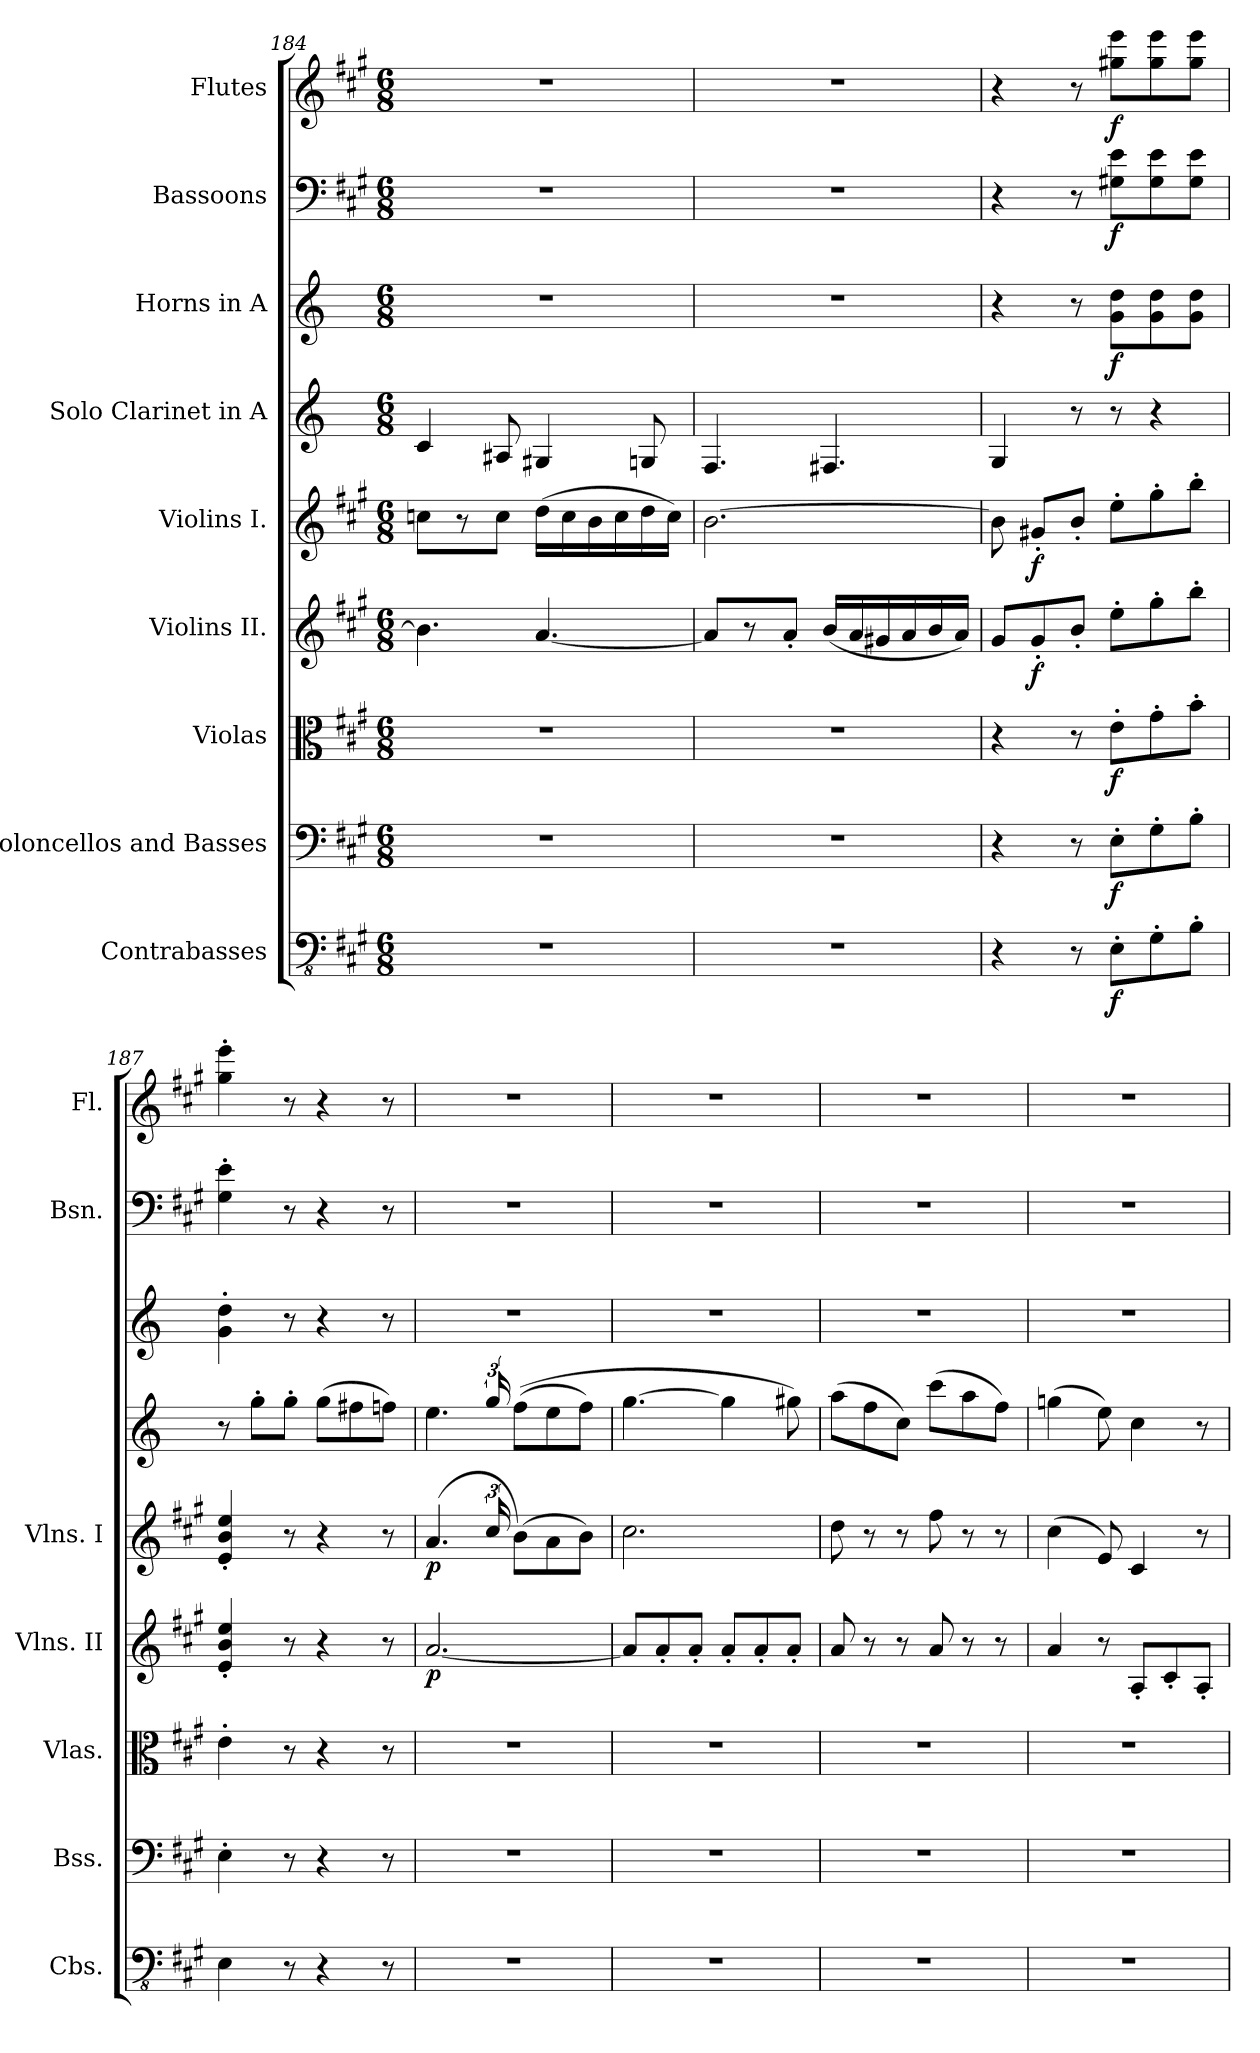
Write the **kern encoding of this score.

**kern	**dynam	**kern	**dynam	**kern	**dynam	**kern	**dynam	**kern	**dynam	**kern	**kern	**dynam	**kern	**dynam	**kern	**dynam
*part9	*part9	*part8	*part8	*part7	*part7	*part6	*part6	*part5	*part5	*part4	*part3	*part3	*part2	*part2	*part1	*part1
*staff9	*staff9	*staff8	*staff8	*staff7	*staff7	*staff6	*staff6	*staff5	*staff5	*staff4	*staff3	*staff3	*staff2	*staff2	*staff1	*staff1
*I"Contrabasses	*	*I"Violoncellos and Basses	*	*I"Violas	*	*I"Violins II.	*	*I"Violins I.	*	*I"Solo Clarinet in A	*I"Horns in A	*	*I"Bassoons	*	*I"Flutes	*
*I'Cbs.	*	*I'Bss.	*	*I'Vlas.	*	*I'Vlns. II	*	*I'Vlns. I	*	*	*	*	*I'Bsn.	*	*I'Fl.	*
*clefFv4	*	*clefF4	*	*clefC3	*	*clefG2	*	*clefG2	*	*clefG2	*clefG2	*	*clefF4	*	*clefG2	*
*	*	*	*	*	*	*	*	*	*	*ITrd2c3	*ITrd2c3	*	*	*	*	*
*k[f#c#g#]	*	*k[f#c#g#]	*	*k[f#c#g#]	*	*k[f#c#g#]	*	*k[f#c#g#]	*	*k[f#c#g#]	*k[f#c#g#]	*	*k[f#c#g#]	*	*k[f#c#g#]	*
*M6/8	*	*M6/8	*	*M6/8	*	*M6/8	*	*M6/8	*	*M6/8	*M6/8	*	*M6/8	*	*M6/8	*
=184	=184	=184	=184	=184	=184	=184	=184	=184	=184	=184	=184	=184	=184	=184	=184	=184
2.r	.	2.r	.	2.r	.	4.b\]	.	8ccn\L	.	4A/	2.r	.	2.r	.	2.r	.
.	.	.	.	.	.	.	.	8r	.	.	.	.	.	.	.	.
.	.	.	.	.	.	.	.	8cc\J	.	8F##X/	.	.	.	.	.	.
.	.	.	.	.	.	[4.a/	.	(>16dd\LL	.	4E#X/	.	.	.	.	.	.
.	.	.	.	.	.	.	.	16cc\	.	.	.	.	.	.	.	.
.	.	.	.	.	.	.	.	16b\	.	.	.	.	.	.	.	.
.	.	.	.	.	.	.	.	16cc\	.	.	.	.	.	.	.	.
.	.	.	.	.	.	.	.	16dd\	.	8En/	.	.	.	.	.	.
.	.	.	.	.	.	.	.	16cc\JJ)	.	.	.	.	.	.	.	.
!!LO:LB:g=z
=185	=185	=185	=185	=185	=185	=185	=185	=185	=185	=185	=185	=185	=185	=185	=185	=185
2.r	.	2.r	.	2.r	.	8a/L]	.	[2.b\	.	4.D/	2.r	.	2.r	.	2.r	.
.	.	.	.	.	.	8r	.	.	.	.	.	.	.	.	.	.
.	.	.	.	.	.	8a'/J	.	.	.	.	.	.	.	.	.	.
.	.	.	.	.	.	(<16b/LL	.	.	.	4.D#X/	.	.	.	.	.	.
.	.	.	.	.	.	16a/	.	.	.	.	.	.	.	.	.	.
.	.	.	.	.	.	16g#X/	.	.	.	.	.	.	.	.	.	.
.	.	.	.	.	.	16a/	.	.	.	.	.	.	.	.	.	.
.	.	.	.	.	.	16b/	.	.	.	.	.	.	.	.	.	.
.	.	.	.	.	.	16a/JJ)	.	.	.	.	.	.	.	.	.	.
=186	=186	=186	=186	=186	=186	=186	=186	=186	=186	=186	=186	=186	=186	=186	=186	=186
4r	.	4r	.	4r	.	8g#/L	.	8b\]	.	4E/	4r	.	4r	.	4r	.
!	!	!	!	!	!	!	!LO:DY:b	!	!LO:DY:b	!	!	!	!	!	!	!
.	.	.	.	.	.	8g#'/	f	8g#X'/L	f	.	.	.	.	.	.	.
8r	.	8r	.	8r	.	8b'/J	.	8b'/J	.	8r	8r	.	8r	.	8r	.
!	!LO:DY:b	!	!LO:DY:b	!	!LO:DY:b	!	!	!	!	!	!	!LO:DY:b	!	!LO:DY:b	!	!LO:DY:b
8EE'\L	f	8E'\L	f	8e'\L	f	8ee'\L	.	8ee'\L	.	8r	8e\ 8b\L	f	8G#X\ 8e\L	f	8gg#X\ 8eee\L	f
8GG#'\	.	8G#'\	.	8g#'\	.	8gg#'\	.	8gg#'\	.	4r	8e\ 8b\	.	8G#\ 8e\	.	8gg#\ 8eee\	.
8BB'\J	.	8B'\J	.	8b'\J	.	8bb'\J	.	8bb'\J	.	.	8e\ 8b\J	.	8G#\ 8e\J	.	8gg#\ 8eee\J	.
=187	=187	=187	=187	=187	=187	=187	=187	=187	=187	=187	=187	=187	=187	=187	=187	=187
4EE\	.	4E'\	.	4e'\	.	4e/' 4b/' 4ee/'	.	4e/' 4b/' 4ee/'	.	8r	4e\' 4b\'	.	4G#\' 4e\'	.	4gg#\' 4eee\'	.
.	.	.	.	.	.	.	.	.	.	8ee'\L	.	.	.	.	.	.
8r	.	8r	.	8r	.	8r	.	8r	.	8ee'\J	8r	.	8r	.	8r	.
4r	.	4r	.	4r	.	4r	.	4r	.	(>8ee\L	4r	.	4r	.	4r	.
.	.	.	.	.	.	.	.	.	.	8dd#X\	.	.	.	.	.	.
8r	.	8r	.	8r	.	8r	.	8r	.	8ddn\J)	8r	.	8r	.	8r	.
=188	=188	=188	=188	=188	=188	=188	=188	=188	=188	=188	=188	=188	=188	=188	=188	=188
*	*	*	*	*	*	*	*	*^	*	*^	*	*	*	*	*	*
!	!	!	!	!	!	!	!LO:DY:b	!	!	!LO:DY:b	!	!	!	!	!	!	!	!
2.r	.	2.r	.	2.r	.	[2.a/	p	(<4.a/	3ryy	p	4.cc#\	3ryy	2.r	.	2.r	.	2.r	.
.	.	.	.	.	.	.	.	.	24cc#!/	.	.	(>24ee!/	.	.	.	.	.	.
.	.	.	.	.	.	.	.	(>8b\L)	4.ryy	.	((>8dd\L	4.ryy	.	.	.	.	.	.
.	.	.	.	.	.	.	.	8a\	.	.	8cc#\	.	.	.	.	.	.	.
.	.	.	.	.	.	.	.	8b\J)	.	.	8dd\J)	.	.	.	.	.	.	.
*	*	*	*	*	*	*	*	*v	*v	*	*	*	*	*	*	*	*	*
*	*	*	*	*	*	*	*	*	*	*v	*v	*	*	*	*	*	*
=189	=189	=189	=189	=189	=189	=189	=189	=189	=189	=189	=189	=189	=189	=189	=189	=189
2.r	.	2.r	.	2.r	.	8a/L]	.	2.cc#\	.	[4.ee\	2.r	.	2.r	.	2.r	.
.	.	.	.	.	.	8a'/	.	.	.	.	.	.	.	.	.	.
.	.	.	.	.	.	8a'/J	.	.	.	.	.	.	.	.	.	.
.	.	.	.	.	.	8a'/L	.	.	.	4ee\]	.	.	.	.	.	.
.	.	.	.	.	.	8a'/	.	.	.	.	.	.	.	.	.	.
.	.	.	.	.	.	8a'/J	.	.	.	8ee#X\)	.	.	.	.	.	.
=190	=190	=190	=190	=190	=190	=190	=190	=190	=190	=190	=190	=190	=190	=190	=190	=190
2.r	.	2.r	.	2.r	.	8a/	.	8dd\	.	(>8ff#\L	2.r	.	2.r	.	2.r	.
.	.	.	.	.	.	8r	.	8r	.	8dd\	.	.	.	.	.	.
.	.	.	.	.	.	8r	.	8r	.	8a\J)	.	.	.	.	.	.
.	.	.	.	.	.	8a/	.	8ff#\	.	(>8aa\L	.	.	.	.	.	.
.	.	.	.	.	.	8r	.	8r	.	8ff#\	.	.	.	.	.	.
.	.	.	.	.	.	8r	.	8r	.	8dd\J)	.	.	.	.	.	.
=191	=191	=191	=191	=191	=191	=191	=191	=191	=191	=191	=191	=191	=191	=191	=191	=191
2.r	.	2.r	.	2.r	.	4a/	.	(>4cc#\	.	(>4een\	2.r	.	2.r	.	2.r	.
.	.	.	.	.	.	8r	.	8e/)	.	8cc#\)	.	.	.	.	.	.
.	.	.	.	.	.	8A'/L	.	4c#/	.	4a\	.	.	.	.	.	.
.	.	.	.	.	.	8c#'/	.	.	.	.	.	.	.	.	.	.
.	.	.	.	.	.	8A'/J	.	8r	.	8r	.	.	.	.	.	.
=	=	=	=	=	=	=	=	=	=	=	=	=	=	=	=	=
*-	*-	*-	*-	*-	*-	*-	*-	*-	*-	*-	*-	*-	*-	*-	*-	*-
